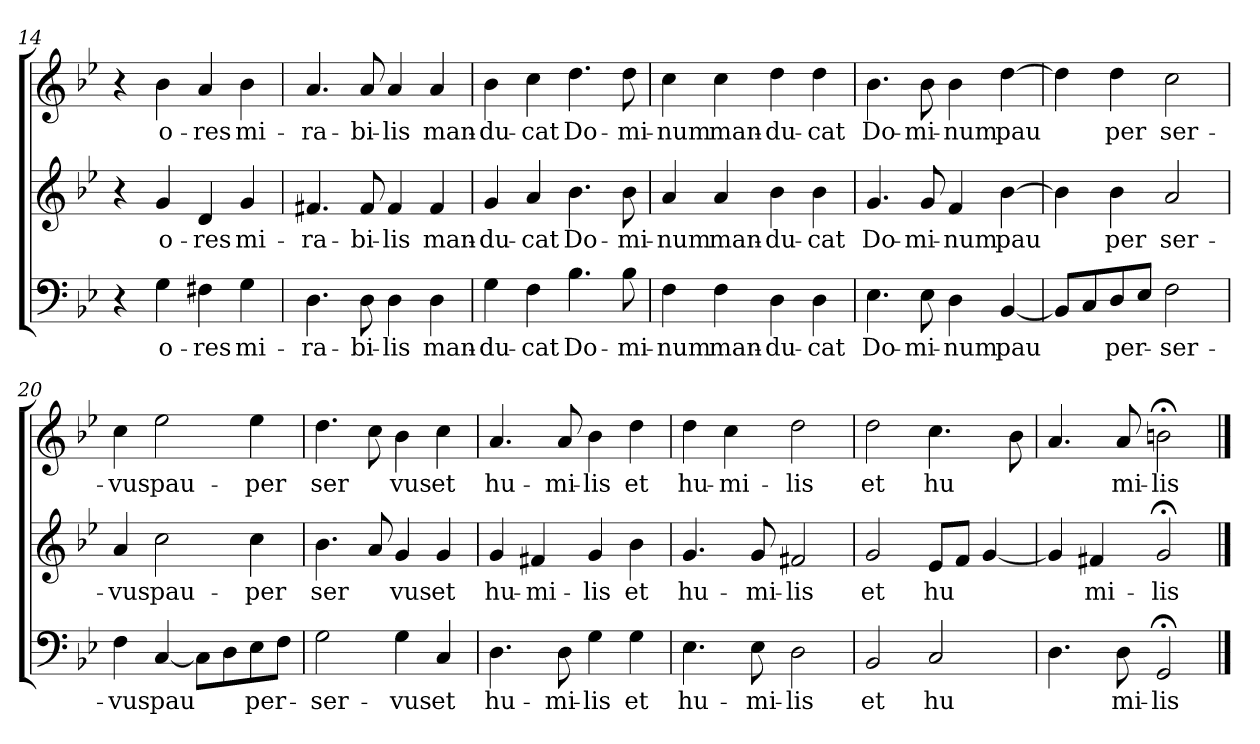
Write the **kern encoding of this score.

**kern	**text	**kern	**text	**kern	**text
*part3	*part3	*part2	*part2	*part1	*part1
*staff3	*staff3	*staff2	*staff2	*staff1	*staff1
*clefF4	*	*clefG2	*	*clefG2	*
*k[b-e-]	*	*k[b-e-]	*	*k[b-e-]	*
*B-:	*	*B-:	*	*B-:	*
=14	=14	=14	=14	=14	=14
4r	.	4r	.	4r	.
!	!LO:LY:b	!	!LO:LY:b	!	!LO:LY:b
4G\	o-	4g/	o-	4b-\	o-
!	!LO:LY:b	!	!LO:LY:b	!	!LO:LY:b
4F#X\	-res	4d/	-res	4a/	-res
!	!LO:LY:b	!	!LO:LY:b	!	!LO:LY:b
4G\	mi-	4g/	mi-	4b-\	mi-
!!LO:LB:g=z
=15	=15	=15	=15	=15	=15
!	!LO:LY:b	!	!LO:LY:b	!	!LO:LY:b
4.D\	-ra-	4.f#X/	-ra-	4.a/	-ra-
!	!LO:LY:b	!	!LO:LY:b	!	!LO:LY:b
8D\	-bi-	8f#/	-bi-	8a/	-bi-
!	!LO:LY:b	!	!LO:LY:b	!	!LO:LY:b
4D\	-lis	4f#/	-lis	4a/	-lis
!	!LO:LY:b	!	!LO:LY:b	!	!LO:LY:b
4D\	man-	4f#/	man-	4a/	man-
=16	=16	=16	=16	=16	=16
!	!LO:LY:b	!	!LO:LY:b	!	!LO:LY:b
4G\	-du-	4g/	-du-	4b-\	-du-
!	!LO:LY:b	!	!LO:LY:b	!	!LO:LY:b
4F\	-cat	4a/	-cat	4cc\	-cat
!	!LO:LY:b	!	!LO:LY:b	!	!LO:LY:b
4.B-\	Do-	4.b-\	Do-	4.dd\	Do-
!	!LO:LY:b	!	!LO:LY:b	!	!LO:LY:b
8B-\	-mi-	8b-\	-mi-	8dd\	-mi-
=17	=17	=17	=17	=17	=17
!	!LO:LY:b	!	!LO:LY:b	!	!LO:LY:b
4F\	-num	4a/	-num	4cc\	-num
!	!LO:LY:b	!	!LO:LY:b	!	!LO:LY:b
4F\	man-	4a/	man-	4cc\	man-
!	!LO:LY:b	!	!LO:LY:b	!	!LO:LY:b
4D\	-du-	4b-\	-du-	4dd\	-du-
!	!LO:LY:b	!	!LO:LY:b	!	!LO:LY:b
4D\	-cat	4b-\	-cat	4dd\	-cat
=18	=18	=18	=18	=18	=18
!	!LO:LY:b	!	!LO:LY:b	!	!LO:LY:b
4.E-\	Do-	4.g/	Do-	4.b-\	Do-
!	!LO:LY:b	!	!LO:LY:b	!	!LO:LY:b
8E-\	-mi-	8g/	-mi-	8b-\	-mi-
!	!LO:LY:b	!	!LO:LY:b	!	!LO:LY:b
4D\	-num	4f/	-num	4b-\	-num
!	!LO:LY:b	!	!LO:LY:b	!	!LO:LY:b
[<4BB-/	pau	[>4b-\	pau	[>4dd\	pau
=19	=19	=19	=19	=19	=19
8BB-/L]	.	4b-\]	.	4dd\]	.
8C/	.	.	.	.	.
!	!LO:LY:b	!	!LO:LY:b	!	!LO:LY:b
8D/	per-	4b-\	per	4dd\	per
8E-/J	.	.	.	.	.
!	!LO:LY:b	!	!LO:LY:b	!	!LO:LY:b
2F\	-ser-	2a/	ser-	2cc\	ser-
!!LO:LB:g=z
=20	=20	=20	=20	=20	=20
!	!LO:LY:b	!	!LO:LY:b	!	!LO:LY:b
4F\	-vus	4a/	-vus	4cc\	-vus
!	!LO:LY:b	!	!LO:LY:b	!	!LO:LY:b
[>4C/	pau	2cc\	pau-	2ee-\	pau-
8C\L]	.	.	.	.	.
8D\	.	.	.	.	.
!	!LO:LY:b	!	!LO:LY:b	!	!LO:LY:b
8E-\	per-	4cc\	-per	4ee-\	-per
8F\J	.	.	.	.	.
=21	=21	=21	=21	=21	=21
!	!LO:LY:b	!	!LO:LY:b	!	!LO:LY:b
2G\	-ser-	4.b-\	ser	4.dd\	ser
.	.	8a/	.	8cc\	.
!	!LO:LY:b	!	!LO:LY:b	!	!LO:LY:b
4G\	-vus	4g/	vus	4b-\	vus
!	!LO:LY:b	!	!LO:LY:b	!	!LO:LY:b
4C/	et	4g/	et	4cc\	et
=22	=22	=22	=22	=22	=22
!	!LO:LY:b	!	!LO:LY:b	!	!LO:LY:b
4.D\	hu-	4g/	hu-	4.a/	hu-
!	!	!	!LO:LY:b	!	!
.	.	4f#X/	-mi-	.	.
!	!LO:LY:b	!	!	!	!LO:LY:b
8D\	-mi-	.	.	8a/	-mi-
!	!LO:LY:b	!	!LO:LY:b	!	!LO:LY:b
4G\	-lis	4g/	-lis	4b-\	-lis
!	!LO:LY:b	!	!LO:LY:b	!	!LO:LY:b
4G\	et	4b-\	et	4dd\	et
=23	=23	=23	=23	=23	=23
!	!LO:LY:b	!	!LO:LY:b	!	!LO:LY:b
4.E-\	hu-	4.g/	hu-	4dd\	hu-
!	!	!	!	!	!LO:LY:b
.	.	.	.	4cc\	-mi-
!	!LO:LY:b	!	!LO:LY:b	!	!
8E-\	-mi-	8g/	-mi-	.	.
!	!LO:LY:b	!	!LO:LY:b	!	!LO:LY:b
2D\	-lis	2f#X/	-lis	2dd\	-lis
=24!	=24!	=24!	=24!	=24!	=24!
!	!LO:LY:b	!	!LO:LY:b	!	!LO:LY:b
2BB-/	et	2g/	et	2dd\	et
!	!LO:LY:b	!	!LO:LY:b	!	!LO:LY:b
2C/	hu	8e-/L	hu	4.cc\	hu
.	.	8f/J	.	.	.
.	.	[<4g/	.	.	.
.	.	.	.	8b-\	.
=25	=25	=25	=25	=25	=25
4.D\	.	4g/]	.	4.a/	.
!	!	!	!LO:LY:b	!	!
.	.	4f#X/	mi-	.	.
!	!LO:LY:b	!	!	!	!LO:LY:b
8D\	mi-	.	.	8a/	mi-
!	!LO:LY:b	!	!LO:LY:b	!	!LO:LY:b
2GG;/	-lis	2g;/	-lis	2bn;<\	-lis
==	==	==	==	==	==
*-	*-	*-	*-	*-	*-
